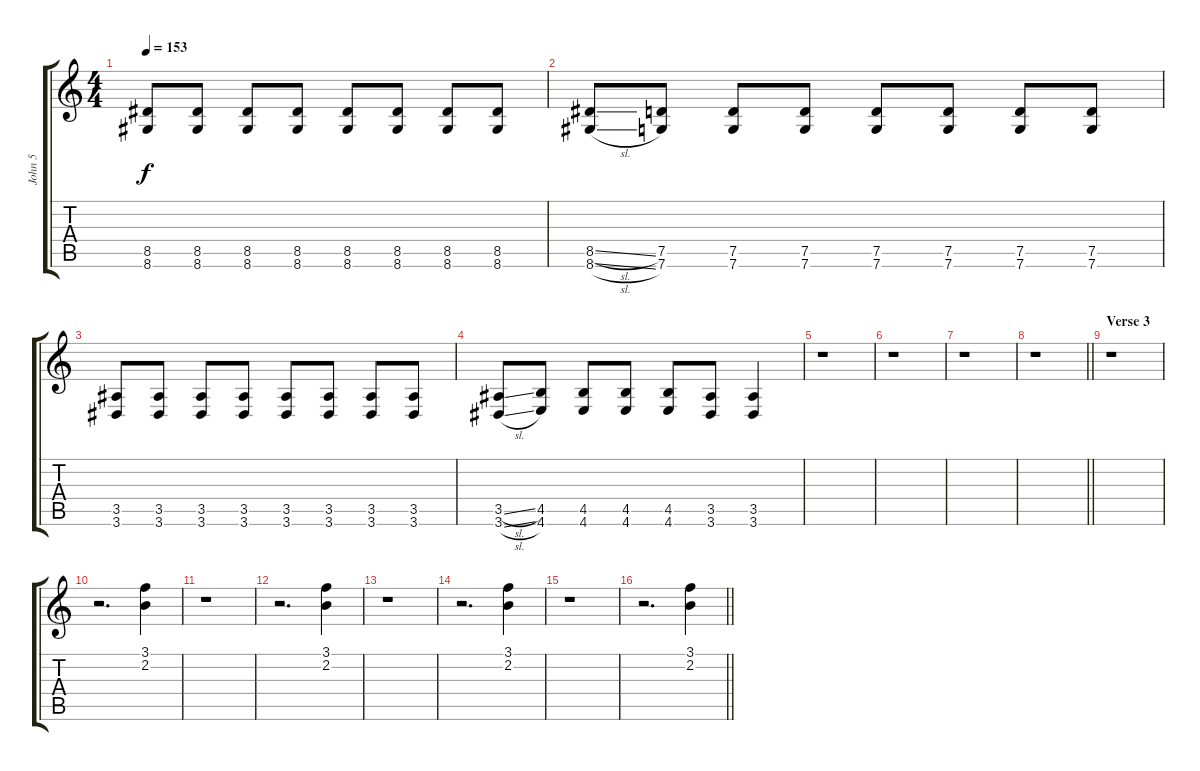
\track ("John 5" "John 5") {instrument overdrivenguitar}
\staff {score tabs}
\tuning (D4 A3 F3 C3 G2 C2) {hide}
\ts (4 4)
\tempo 153
\clef g2
\ks c
(8.5 8.6).8{dy f} (8.5 8.6).8 (8.5 8.6).8 (8.5 8.6).8 (8.5 8.6).8 (8.5 8.6).8 (8.5 8.6).8 (8.5 8.6).8 |
(8.5{sl} 8.6{sl}).8 (7.5 7.6).8 (7.5 7.6).8 (7.5 7.6).8 (7.5 7.6).8 (7.5 7.6).8 (7.5 7.6).8 (7.5 7.6).8 |
(3.5 3.6).8 (3.5 3.6).8 (3.5 3.6).8 (3.5 3.6).8 (3.5 3.6).8 (3.5 3.6).8 (3.5 3.6).8 (3.5 3.6).8 |
(3.5{sl} 3.6{sl}).8 (4.5 4.6).8 (4.5 4.6).8 (4.5 4.6).8 (4.5 4.6).8 (3.5 3.6).8 (3.5 3.6).4 |
r.1 |
r.1 |
r.1 |
\barLineRight lightlight
r.1 |
\section ("" "Verse 3")
r.1 |
r.2{d} (3.1 2.2).4 |
r.1 |
r.2{d} (3.1 2.2).4 |
r.1 |
r.2{d} (3.1 2.2).4 |
r.1 |
\barLineRight lightlight
r.2{d} (3.1 2.2).4
